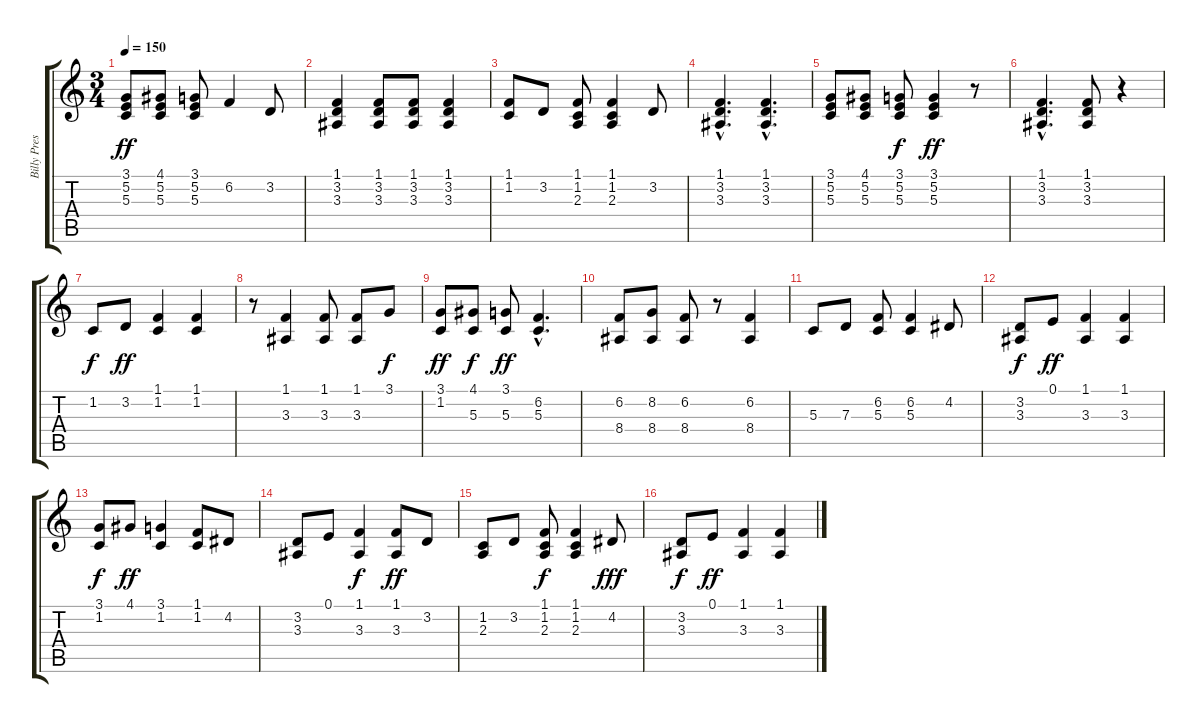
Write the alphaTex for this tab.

\track ("Billy Preston (Orgue)" "Billy Pres") {instrument drawbarorgan}
\staff {score tabs}
\tuning (E4 B3 G3 D3 A2 E2) {hide}
\ts (3 4)
\tempo 150
\clef g2
\ks c
(3.1 5.2 5.3).8{dy ff} (4.1 5.2 5.3).8 (3.1 5.2 5.3).8 6.2.4 3.2.8 |
(1.1 3.2 3.3).4 (1.1 3.2 3.3).8 (1.1 3.2 3.3).8 (1.1 3.2 3.3).4 |
(1.1 1.2).8 3.2.8 (1.1 1.2 2.3).8 (1.1 1.2 2.3).4 3.2.8 |
(1.1{hac} 3.2{hac} 3.3{hac}).4{d} (1.1{hac} 3.2{hac} 3.3{hac}).4{d} |
(3.1 5.2 5.3).8 (4.1 5.2 5.3).8 (3.1 5.2 5.3).8{dy f} (3.1 5.2 5.3).4{dy ff} r.8 |
(1.1{hac} 3.2{hac} 3.3{hac}).4{d} (1.1 3.2 3.3).8 r.4 |
1.2.8{dy f} 3.2.8{dy ff} (1.1 1.2).4 (1.1 1.2).4 |
r.8 (1.1 3.3).4 (1.1 3.3).8 (1.1 3.3).8 3.1.8{dy f} |
(3.1 1.2).8{dy ff} (4.1 5.3).8{dy f} (3.1 5.3).8{dy ff} (6.2{hac} 5.3{hac}).4{d} |
(6.2 8.4).8 (8.2 8.4).8 (6.2 8.4).8 r.8 (6.2 8.4).4 |
5.3.8 7.3.8 (6.2 5.3).8 (6.2 5.3).4 4.2.8 |
(3.2 3.3).8{dy f} 0.1.8{dy ff} (1.1 3.3).4 (1.1 3.3).4 |
(3.1 1.2).8{dy f} 4.1.8{dy ff} (3.1 1.2).4 (1.1 1.2).8 4.2.8 |
(3.2 3.3).8 0.1.8 (1.1 3.3).4{dy f} (1.1 3.3).8{dy ff} 3.2.8 |
(1.2 2.3).8 3.2.8 (1.1 1.2 2.3).8{dy f} (1.1 1.2 2.3).4 4.2.8{dy fff} |
(3.2 3.3).8{dy f} 0.1.8{dy ff} (1.1 3.3).4 (1.1 3.3).4
